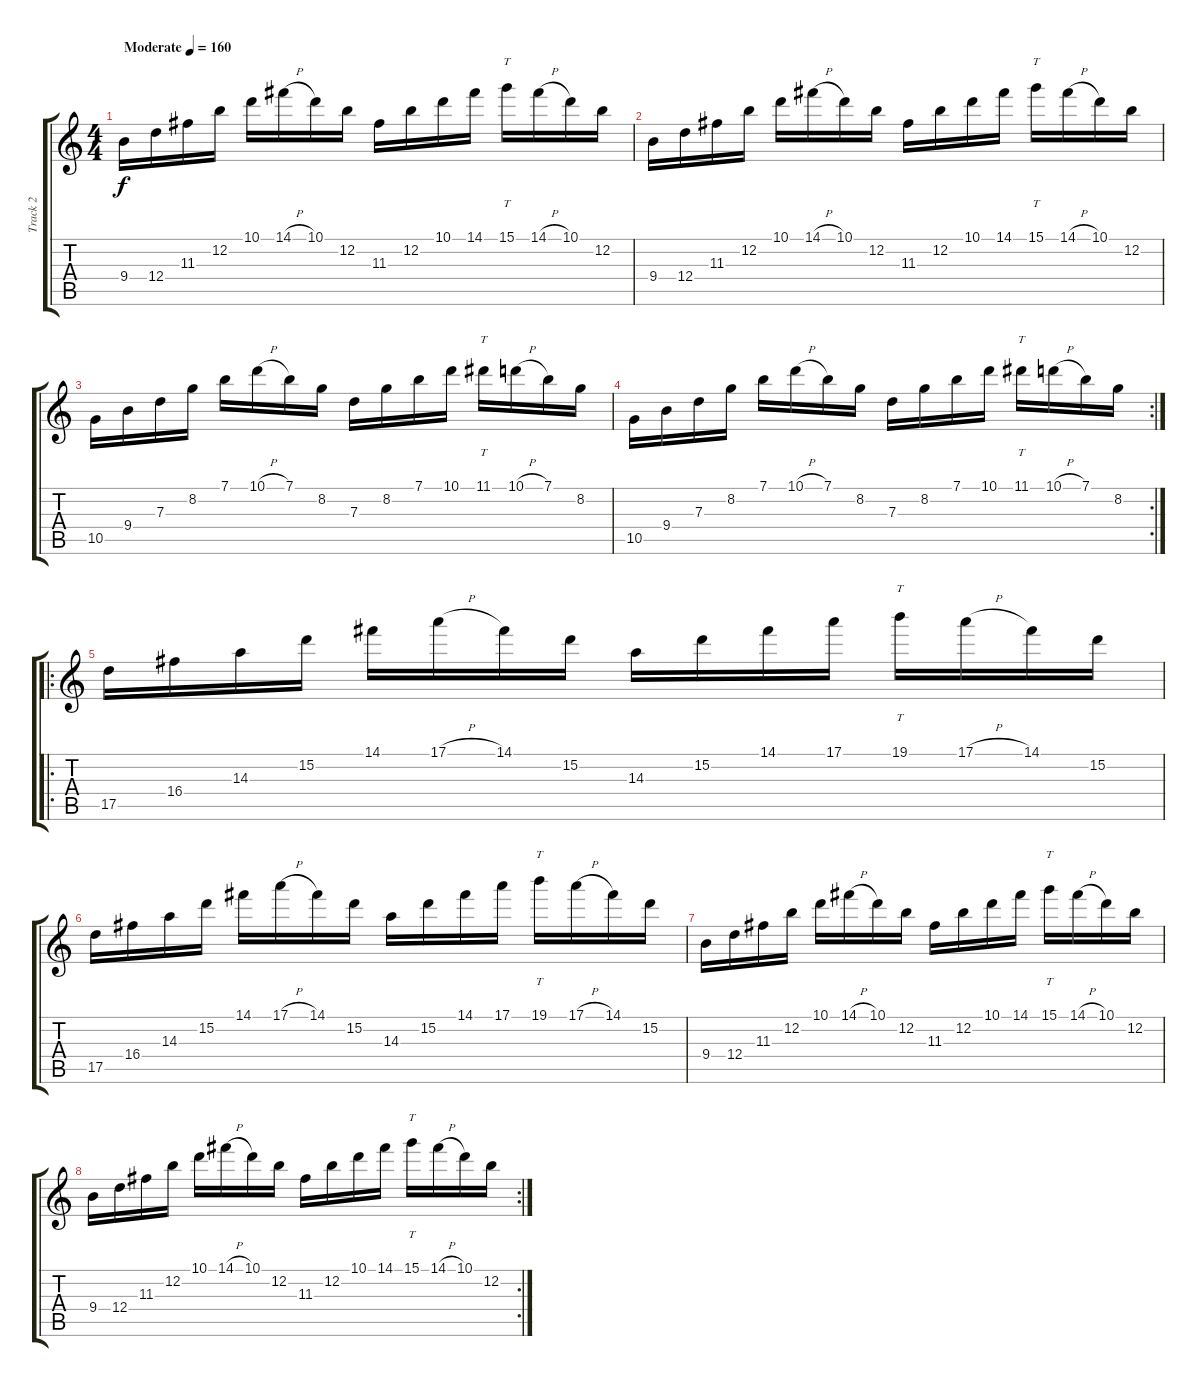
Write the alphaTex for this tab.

\track ("Track 2" "Track 2") {instrument overdrivenguitar}
\staff {score tabs}
\tuning (E4 B3 G3 D3 A2 E2) {hide}
\ts (4 4)
\tempo (160 "Moderate")
\clef g2
\ks c
9.4.16{dy f instrument overdrivenguitar} 12.4.16 11.3.16 12.2.16 10.1.16 14.1{h}.16 10.1.16 12.2.16 11.3.16 12.2.16 10.1.16 14.1.16 15.1.16{tt} 14.1{h}.16 10.1.16 12.2.16 |
9.4.16 12.4.16 11.3.16 12.2.16 10.1.16 14.1{h}.16 10.1.16 12.2.16 11.3.16 12.2.16 10.1.16 14.1.16 15.1.16{tt} 14.1{h}.16 10.1.16 12.2.16 |
10.5.16 9.4.16 7.3.16 8.2.16 7.1.16 10.1{h}.16 7.1.16 8.2.16 7.3.16 8.2.16 7.1.16 10.1.16 11.1.16{tt} 10.1{h}.16 7.1.16 8.2.16 |
\rc 2
10.5.16 9.4.16 7.3.16 8.2.16 7.1.16 10.1{h}.16 7.1.16 8.2.16 7.3.16 8.2.16 7.1.16 10.1.16 11.1.16{tt} 10.1{h}.16 7.1.16 8.2.16 |
\ro
17.5.16 16.4.16 14.3.16 15.2.16 14.1.16 17.1{h}.16 14.1.16 15.2.16 14.3.16 15.2.16 14.1.16 17.1.16 19.1.16{tt} 17.1{h}.16 14.1.16 15.2.16 |
17.5.16 16.4.16 14.3.16 15.2.16 14.1.16 17.1{h}.16 14.1.16 15.2.16 14.3.16 15.2.16 14.1.16 17.1.16 19.1.16{tt} 17.1{h}.16 14.1.16 15.2.16 |
9.4.16 12.4.16 11.3.16 12.2.16 10.1.16 14.1{h}.16 10.1.16 12.2.16 11.3.16 12.2.16 10.1.16 14.1.16 15.1.16{tt} 14.1{h}.16 10.1.16 12.2.16 |
\rc 2
9.4.16 12.4.16 11.3.16 12.2.16 10.1.16 14.1{h}.16 10.1.16 12.2.16 11.3.16 12.2.16 10.1.16 14.1.16 15.1.16{tt} 14.1{h}.16 10.1.16 12.2.16
